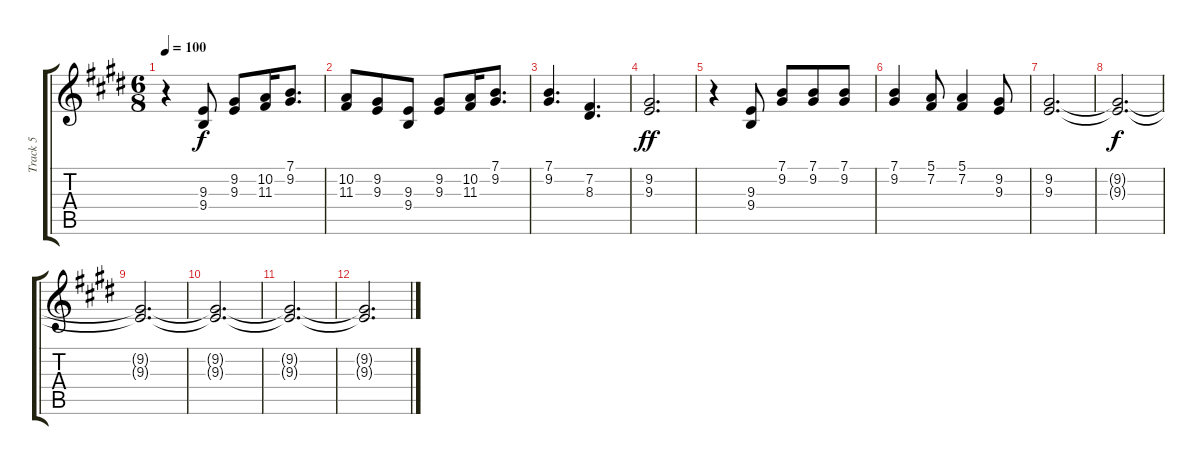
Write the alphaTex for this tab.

\track ("Track 5" "Track 5") {instrument flute}
\staff {score tabs}
\tuning (E4 B3 G3 D3 A2 E2) {hide}
\ts (6 8)
\tempo 100
\clef g2
\ks c#minor
r.4{dy fff} (9.3 9.4).8{dy f} (9.2 9.3).8 (10.2 11.3).16 (7.1 9.2).8{d} |
(10.2 11.3).8 (9.2 9.3).8 (9.3 9.4).8 (9.2 9.3).8 (10.2 11.3).16 (7.1 9.2).8{d} |
(7.1 9.2).4{d} (7.2 8.3).4{d} |
(9.2 9.3).2{d dy ff} |
r.4 (9.3 9.4).8 (7.1 9.2).8 (7.1 9.2).8 (7.1 9.2).8 |
(7.1 9.2).4 (5.1 7.2).8 (5.1 7.2).4 (9.2 9.3).8 |
(9.2 9.3).2{d} |
(9.2{t} 9.3{t}).2{d dy f} |
(9.2{t} 9.3{t}).2{d} |
(9.2{t} 9.3{t}).2{d} |
(9.2{t} 9.3{t}).2{d} |
(9.2{t} 9.3{t}).2{d}
